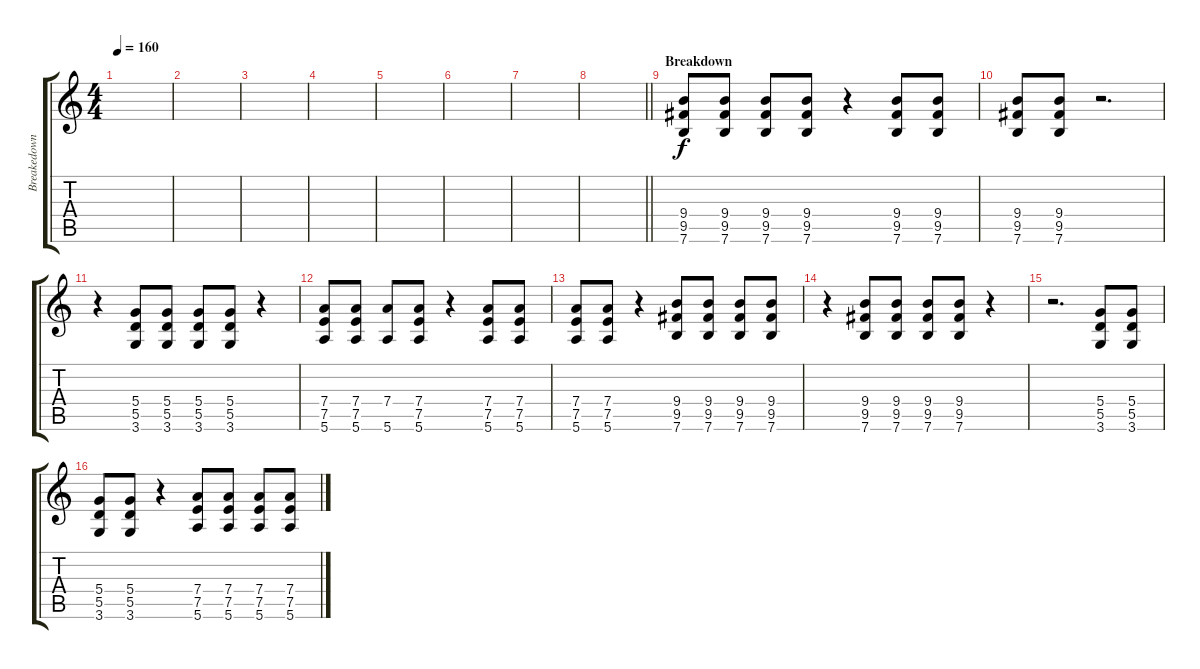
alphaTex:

\track ("Breakedown Guitar" "Breakedown") {instrument overdrivenguitar}
\staff {score tabs}
\tuning (E4 B3 G3 D3 A2 E2) {hide}
\ts (4 4)
\tempo 160
\clef g2
\ks c
|
|
|
|
|
|
|
\barLineRight lightlight
|
\section ("" "Breakdown")
(9.4 9.5 7.6).8 (9.4 9.5 7.6).8 (9.4 9.5 7.6).8 (9.4 9.5 7.6).8 r.4 (9.4 9.5 7.6).8 (9.4 9.5 7.6).8 |
(9.4 9.5 7.6).8 (9.4 9.5 7.6).8 r.2{d} |
r.4 (5.4 5.5 3.6).8 (5.4 5.5 3.6).8 (5.4 5.5 3.6).8 (5.4 5.5 3.6).8 r.4 |
(7.4 7.5 5.6).8 (7.4 7.5 5.6).8 (7.4 5.6).8 (7.4 7.5 5.6).8 r.4 (7.4 7.5 5.6).8 (7.4 7.5 5.6).8 |
(7.4 7.5 5.6).8 (7.4 7.5 5.6).8 r.4 (9.4 9.5 7.6).8 (9.4 9.5 7.6).8 (9.4 9.5 7.6).8 (9.4 9.5 7.6).8 |
r.4 (9.4 9.5 7.6).8 (9.4 9.5 7.6).8 (9.4 9.5 7.6).8 (9.4 9.5 7.6).8 r.4 |
r.2{d} (5.4 5.5 3.6).8 (5.4 5.5 3.6).8 |
(5.4 5.5 3.6).8 (5.4 5.5 3.6).8 r.4 (7.4 7.5 5.6).8 (7.4 7.5 5.6).8 (7.4 7.5 5.6).8 (7.4 7.5 5.6).8
